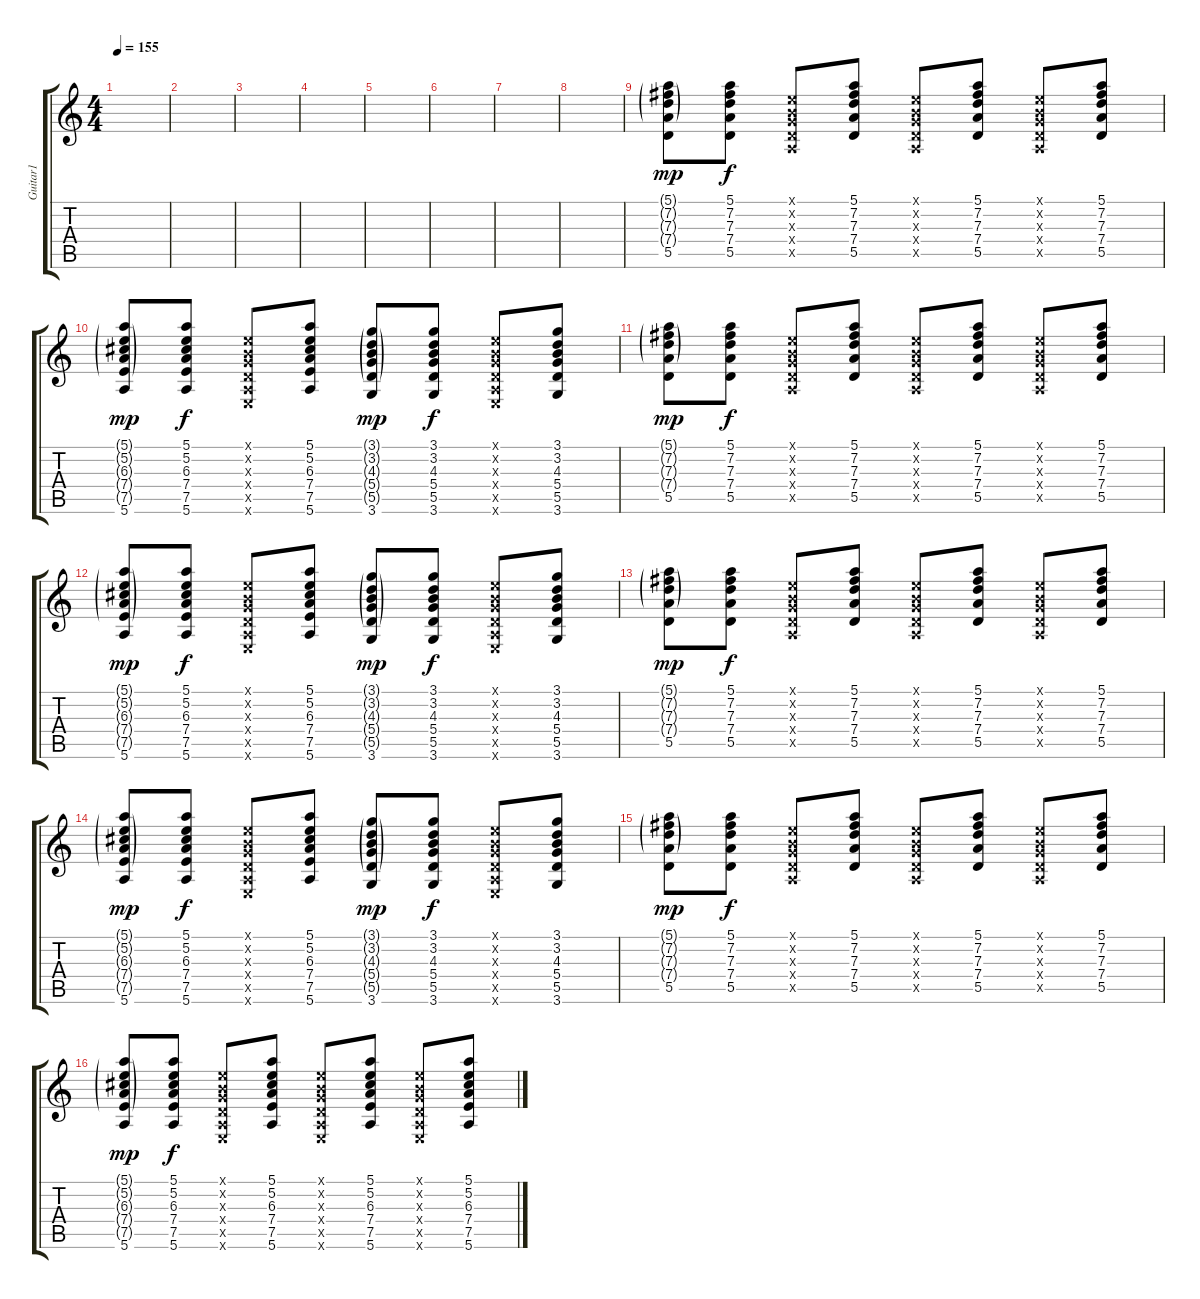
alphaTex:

\track ("Guitar1" "Guitar1") {instrument electricguitarclean}
\staff {score tabs}
\tuning (E4 B3 G3 D3 A2 E2) {hide}
\ts (4 4)
\tempo 155
\clef g2
\ks c
|
|
|
|
|
|
|
|
(5.1{g} 7.2{g} 7.3{g} 7.4{g} 5.5).8{dy mp} (5.1 7.2 7.3 7.4 5.5).8{dy f} (0.1{x} 0.2{x} 0.3{x} 0.4{x} 0.5{x}).8 (5.1 7.2 7.3 7.4 5.5).8 (0.1{x} 0.2{x} 0.3{x} 0.4{x} 0.5{x}).8 (5.1 7.2 7.3 7.4 5.5).8 (0.1{x} 0.2{x} 0.3{x} 0.4{x} 0.5{x}).8 (5.1 7.2 7.3 7.4 5.5).8 |
(5.1{g} 5.2{g} 6.3{g} 7.4{g} 7.5{g} 5.6).8{dy mp} (5.1 5.2 6.3 7.4 7.5 5.6).8{dy f} (0.1{x} 0.2{x} 0.3{x} 0.4{x} 0.5{x} 0.6{x}).8 (5.1 5.2 6.3 7.4 7.5 5.6).8 (3.1{g} 3.2{g} 4.3{g} 5.4{g} 5.5{g} 3.6).8{dy mp} (3.1 3.2 4.3 5.4 5.5 3.6).8{dy f} (0.1{x} 0.2{x} 0.3{x} 0.4{x} 0.5{x} 0.6{x}).8 (3.1 3.2 4.3 5.4 5.5 3.6).8 |
(5.1{g} 7.2{g} 7.3{g} 7.4{g} 5.5).8{dy mp} (5.1 7.2 7.3 7.4 5.5).8{dy f} (0.1{x} 0.2{x} 0.3{x} 0.4{x} 0.5{x}).8 (5.1 7.2 7.3 7.4 5.5).8 (0.1{x} 0.2{x} 0.3{x} 0.4{x} 0.5{x}).8 (5.1 7.2 7.3 7.4 5.5).8 (0.1{x} 0.2{x} 0.3{x} 0.4{x} 0.5{x}).8 (5.1 7.2 7.3 7.4 5.5).8 |
(5.1{g} 5.2{g} 6.3{g} 7.4{g} 7.5{g} 5.6).8{dy mp} (5.1 5.2 6.3 7.4 7.5 5.6).8{dy f} (0.1{x} 0.2{x} 0.3{x} 0.4{x} 0.5{x} 0.6{x}).8 (5.1 5.2 6.3 7.4 7.5 5.6).8 (3.1{g} 3.2{g} 4.3{g} 5.4{g} 5.5{g} 3.6).8{dy mp} (3.1 3.2 4.3 5.4 5.5 3.6).8{dy f} (0.1{x} 0.2{x} 0.3{x} 0.4{x} 0.5{x} 0.6{x}).8 (3.1 3.2 4.3 5.4 5.5 3.6).8 |
(5.1{g} 7.2{g} 7.3{g} 7.4{g} 5.5).8{dy mp} (5.1 7.2 7.3 7.4 5.5).8{dy f} (0.1{x} 0.2{x} 0.3{x} 0.4{x} 0.5{x}).8 (5.1 7.2 7.3 7.4 5.5).8 (0.1{x} 0.2{x} 0.3{x} 0.4{x} 0.5{x}).8 (5.1 7.2 7.3 7.4 5.5).8 (0.1{x} 0.2{x} 0.3{x} 0.4{x} 0.5{x}).8 (5.1 7.2 7.3 7.4 5.5).8 |
(5.1{g} 5.2{g} 6.3{g} 7.4{g} 7.5{g} 5.6).8{dy mp} (5.1 5.2 6.3 7.4 7.5 5.6).8{dy f} (0.1{x} 0.2{x} 0.3{x} 0.4{x} 0.5{x} 0.6{x}).8 (5.1 5.2 6.3 7.4 7.5 5.6).8 (3.1{g} 3.2{g} 4.3{g} 5.4{g} 5.5{g} 3.6).8{dy mp} (3.1 3.2 4.3 5.4 5.5 3.6).8{dy f} (0.1{x} 0.2{x} 0.3{x} 0.4{x} 0.5{x} 0.6{x}).8 (3.1 3.2 4.3 5.4 5.5 3.6).8 |
(5.1{g} 7.2{g} 7.3{g} 7.4{g} 5.5).8{dy mp} (5.1 7.2 7.3 7.4 5.5).8{dy f} (0.1{x} 0.2{x} 0.3{x} 0.4{x} 0.5{x}).8 (5.1 7.2 7.3 7.4 5.5).8 (0.1{x} 0.2{x} 0.3{x} 0.4{x} 0.5{x}).8 (5.1 7.2 7.3 7.4 5.5).8 (0.1{x} 0.2{x} 0.3{x} 0.4{x} 0.5{x}).8 (5.1 7.2 7.3 7.4 5.5).8 |
(5.1{g} 5.2{g} 6.3{g} 7.4{g} 7.5{g} 5.6).8{dy mp} (5.1 5.2 6.3 7.4 7.5 5.6).8{dy f} (0.1{x} 0.2{x} 0.3{x} 0.4{x} 0.5{x} 0.6{x}).8 (5.1 5.2 6.3 7.4 7.5 5.6).8 (0.1{x} 0.2{x} 0.3{x} 0.4{x} 0.5{x} 0.6{x}).8 (5.1 5.2 6.3 7.4 7.5 5.6).8 (0.1{x} 0.2{x} 0.3{x} 0.4{x} 0.5{x} 0.6{x}).8 (5.1 5.2 6.3 7.4 7.5 5.6).8
